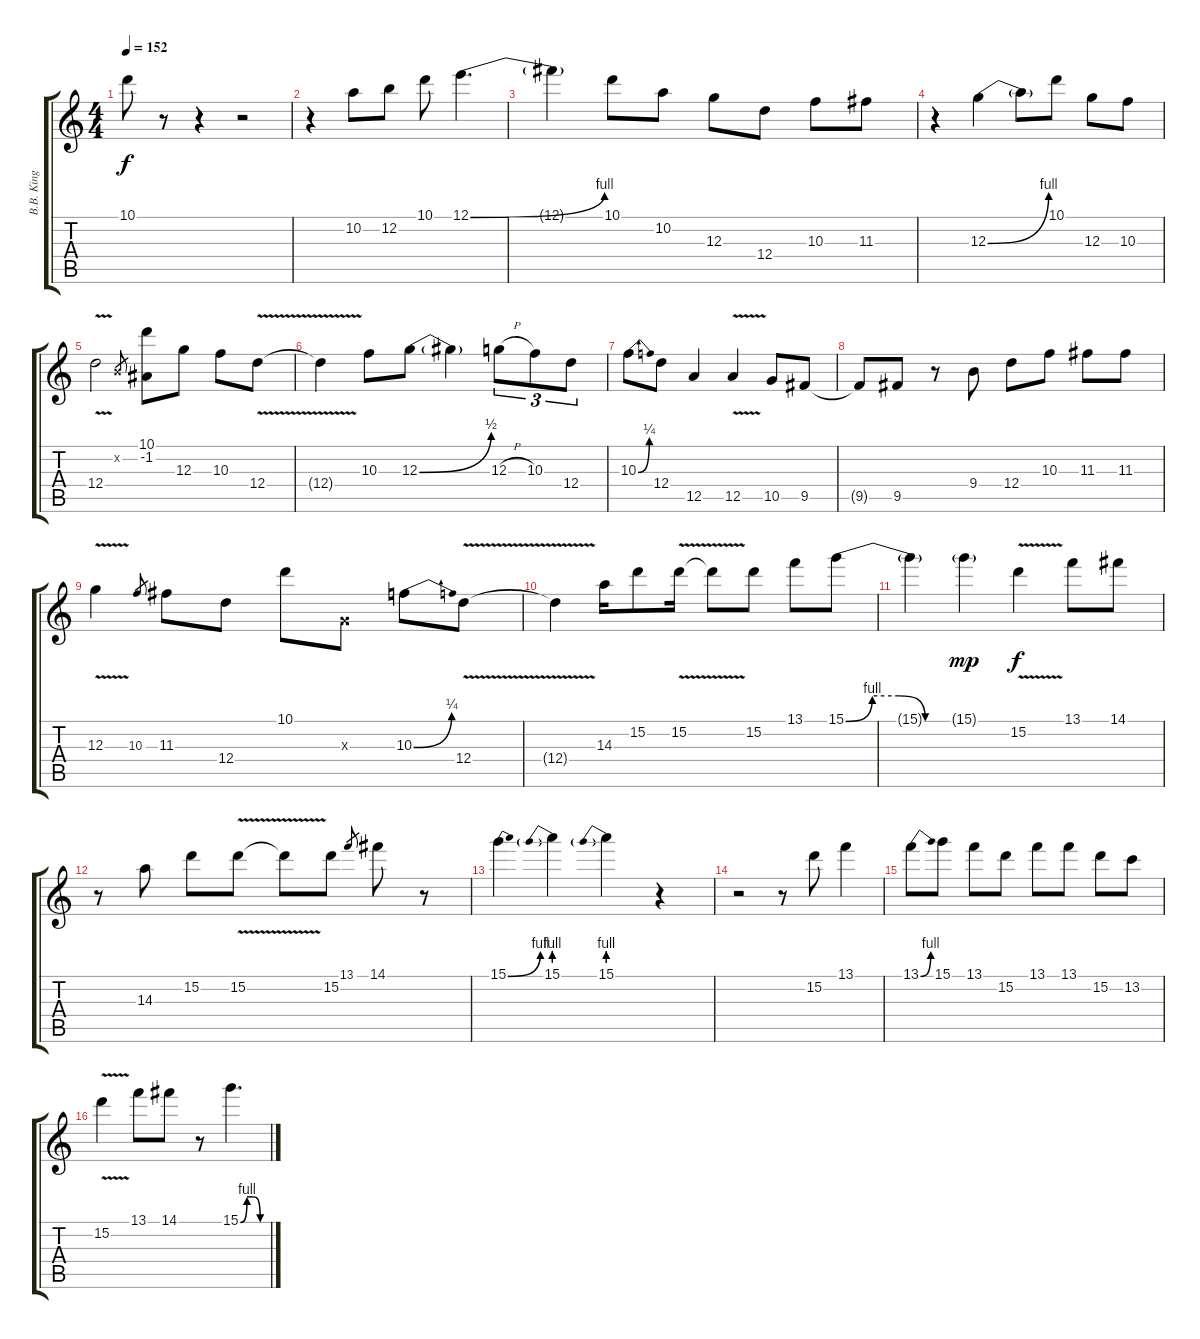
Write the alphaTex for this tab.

\track ("B.B. King Guitar Solo!!" "B.B. King ") {instrument acousticguitarsteel}
\staff {score tabs}
\tuning (E4 B3 G3 D3 A2 E2) {hide}
\ts (4 4)
\tempo 152
\clef g2
\ks c
10.1.8{dy f instrument acousticguitarsteel} r.8 r.4 r.2 |
r.4 10.2.8 12.2.8 10.1.8 12.1{be (bend 0 0 60 4)}.4{d} |
12.1{t}.4 10.1.8 10.2.8 12.3.8 12.4.8 10.3.8 11.3.8 |
r.4 12.3{be (bend 0 0 60 4)}.4 12.3{t}.8 10.1.8 12.3.8 10.3.8 |
12.4{v}.2 0.2{x}.8{gr} (10.1 -1.2).8 12.3.8 10.3.8 12.4{v}.8 |
12.4{t}.4 10.3.8 12.3{be (bend 0 0 60 2)}.8 12.3{t}.4 12.3{h}.8{tu (3 2)} 10.3.8{tu (3 2)} 12.4.8{tu (3 2)} |
10.3{be (bend 0 0 60 1)}.8 12.4.8 12.5.4 12.5{v}.4 10.5.8 9.5.8 |
9.5{t}.8 9.5.8 r.8 9.4.8 12.4.8 10.3.8 11.3.8 11.3.8 |
12.3{v}.4 10.3.8{gr} 11.3.8 12.4.8 10.1.8 0.3{x}.8 10.3{be (bend 0 0 60 1)}.8 12.4{v}.8 |
12.4{t}.4 14.3.16 15.2.8 15.2{v}.16 15.2{t}.8 15.2.8 13.1.8 15.1{be (custom 0 0 15 4 30 4 45 0 60 0)}.8 |
15.1{t}.4 15.1{g}.4{dy mp} 15.2{v}.4{dy f} 13.1.8 14.1.8 |
r.8 14.3.8 15.2.8 15.2{v}.8 15.2{t}.8 15.2.8 13.1.8{gr} 14.1.8 r.8 |
15.1{be (bend 0 0 60 4)}.4 15.1{be (prebend 0 4 60 4)}.4 15.1{be (prebend 0 4 60 4)}.4 r.4 |
r.2 r.8 15.2.8 13.1.4 |
13.1{be (bend 0 0 60 4)}.8 15.1.8 13.1.8 15.2.8 13.1.8 13.1.8 15.2.8 13.2.8 |
15.2{v}.4 13.1.8 14.1.8 r.8 15.1{be (custom 0 0 15 4 30 4 45 0 60 0)}.4{d}
